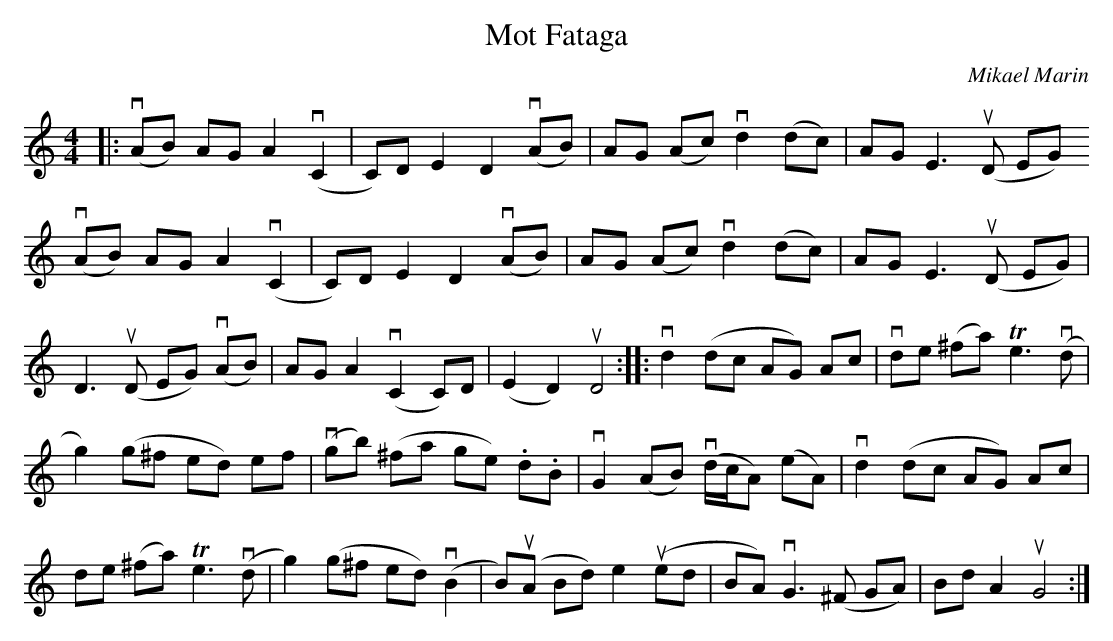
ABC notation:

X:1
T: Mot Fataga
C: Mikael Marin
M: 4/4
L: 1/8
K: Am
|: (vAB) AG A2 (vC2 | C)D E2 D2 (vAB) |  AG (Ac) vd2 (dc) |  AG E3 (uD EG)
(vAB) AG A2 (vC2 | C)D E2 D2 (vAB) | AG (Ac) vd2 (dc) | AG E3 (uD EG) |
D3 (uD EG) (vAB) | AG A2 (vC2 C)D | (E2 D2) uD4:: vd2 (dc AG) Ac | vde (^fa) Te3 (vd |
g2) (g^f ed) ef | (vgb) (^fa ge) .d.B | vG2 (AB) v(d/c/A) (eA) | vd2 (dc AG) Ac |
de (^fa) Te3 (vd | g2) (g^f ed) (vB2 | B)(uA Bd) e2 (ued | BA) vG3 (^F GA) | Bd A2 uG4 :|
